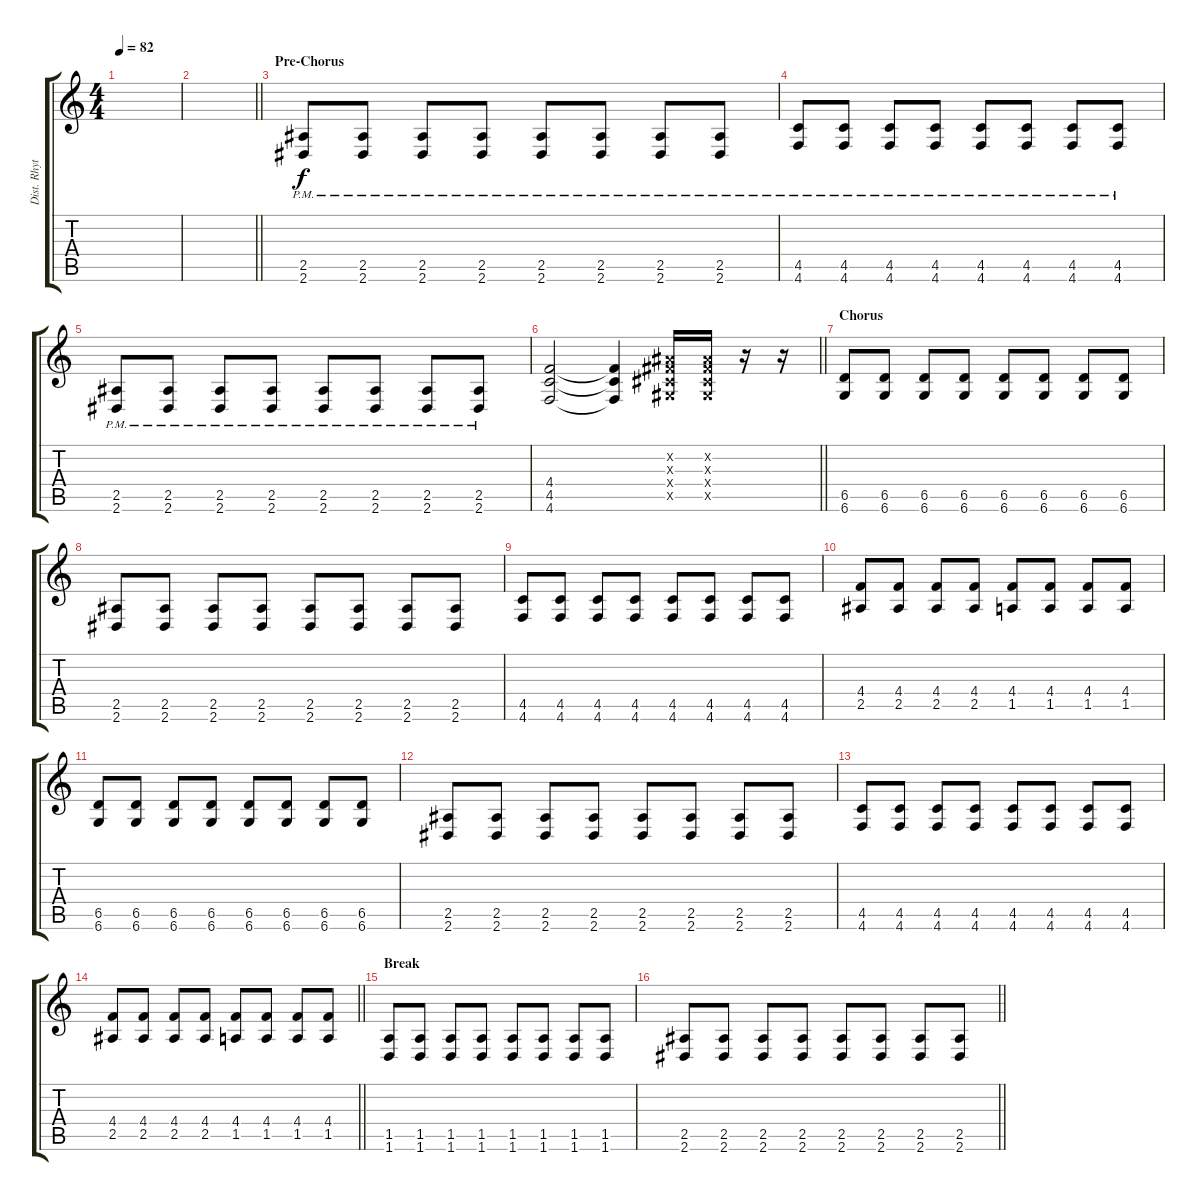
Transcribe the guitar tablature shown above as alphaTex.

\track ("Dist. Rhytm Guitar [R]" "Dist. Rhyt") {instrument distortionguitar}
\staff {score tabs}
\tuning (Eb4 Bb3 Gb3 Db3 Ab2 Db2) {hide}
\ts (4 4)
\tempo 82
\clef g2
\ks c
|
\barLineRight lightlight
|
\section ("" "Pre-Chorus")
(2.5{pm} 2.6{pm}).8 (2.5{pm} 2.6{pm}).8 (2.5{pm} 2.6{pm}).8 (2.5{pm} 2.6{pm}).8 (2.5{pm} 2.6{pm}).8 (2.5{pm} 2.6{pm}).8 (2.5{pm} 2.6{pm}).8 (2.5{pm} 2.6{pm}).8 |
(4.5{pm} 4.6{pm}).8 (4.5{pm} 4.6{pm}).8 (4.5{pm} 4.6{pm}).8 (4.5{pm} 4.6{pm}).8 (4.5{pm} 4.6{pm}).8 (4.5{pm} 4.6{pm}).8 (4.5{pm} 4.6{pm}).8 (4.5{pm} 4.6{pm}).8 |
(2.5{pm} 2.6{pm}).8 (2.5{pm} 2.6{pm}).8 (2.5{pm} 2.6{pm}).8 (2.5{pm} 2.6{pm}).8 (2.5{pm} 2.6{pm}).8 (2.5{pm} 2.6{pm}).8 (2.5{pm} 2.6{pm}).8 (2.5{pm} 2.6{pm}).8 |
\barLineRight lightlight
(4.4 4.5 4.6).2 (4.4{t} 4.5{t} 4.6{t}).4 (0.2{x} 0.3{x} 0.4{x} 0.5{x}).16 (0.2{x} 0.3{x} 0.4{x} 0.5{x}).16 r.16 r.16 |
\section ("" "Chorus")
(6.5 6.6).8 (6.5 6.6).8 (6.5 6.6).8 (6.5 6.6).8 (6.5 6.6).8 (6.5 6.6).8 (6.5 6.6).8 (6.5 6.6).8 |
(2.5 2.6).8 (2.5 2.6).8 (2.5 2.6).8 (2.5 2.6).8 (2.5 2.6).8 (2.5 2.6).8 (2.5 2.6).8 (2.5 2.6).8 |
(4.5 4.6).8 (4.5 4.6).8 (4.5 4.6).8 (4.5 4.6).8 (4.5 4.6).8 (4.5 4.6).8 (4.5 4.6).8 (4.5 4.6).8 |
(4.4 2.5).8 (4.4 2.5).8 (4.4 2.5).8 (4.4 2.5).8 (4.4 1.5).8 (4.4 1.5).8 (4.4 1.5).8 (4.4 1.5).8 |
(6.5 6.6).8 (6.5 6.6).8 (6.5 6.6).8 (6.5 6.6).8 (6.5 6.6).8 (6.5 6.6).8 (6.5 6.6).8 (6.5 6.6).8 |
(2.5 2.6).8 (2.5 2.6).8 (2.5 2.6).8 (2.5 2.6).8 (2.5 2.6).8 (2.5 2.6).8 (2.5 2.6).8 (2.5 2.6).8 |
(4.5 4.6).8 (4.5 4.6).8 (4.5 4.6).8 (4.5 4.6).8 (4.5 4.6).8 (4.5 4.6).8 (4.5 4.6).8 (4.5 4.6).8 |
\barLineRight lightlight
(4.4 2.5).8 (4.4 2.5).8 (4.4 2.5).8 (4.4 2.5).8 (4.4 1.5).8 (4.4 1.5).8 (4.4 1.5).8 (4.4 1.5).8 |
\section ("" "Break")
(1.5 1.6).8 (1.5 1.6).8 (1.5 1.6).8 (1.5 1.6).8 (1.5 1.6).8 (1.5 1.6).8 (1.5 1.6).8 (1.5 1.6).8 |
\barLineRight lightlight
(2.5 2.6).8 (2.5 2.6).8 (2.5 2.6).8 (2.5 2.6).8 (2.5 2.6).8 (2.5 2.6).8 (2.5 2.6).8 (2.5 2.6).8
